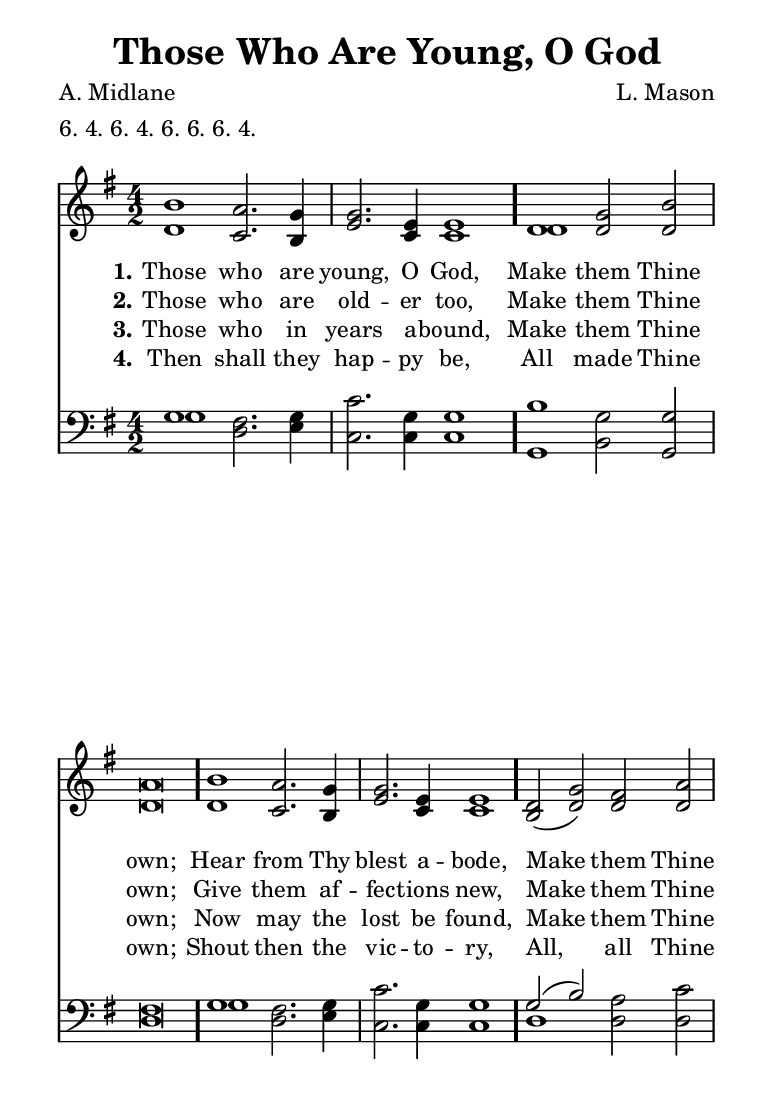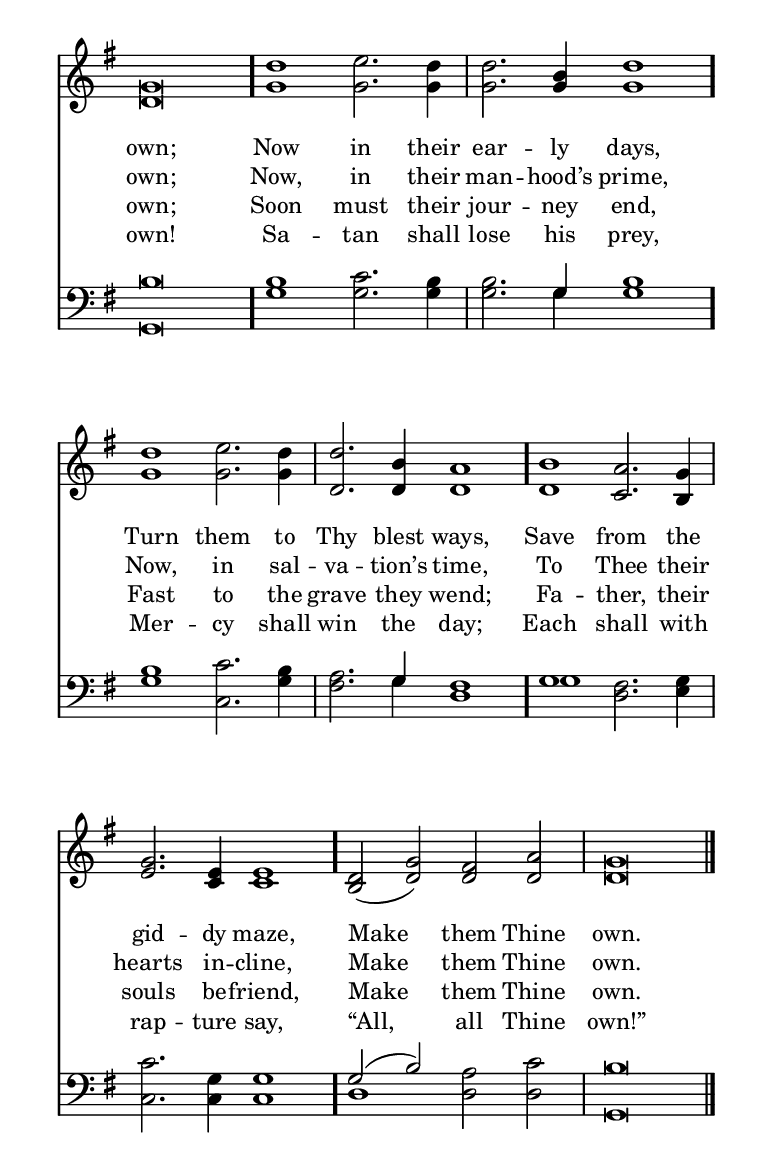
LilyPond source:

\include "common/global.ily"
\paper {
  \include "common/paper.ily"
  system-count = #(cond (is-eogsized 4) (#t #f))
}

\header{
  %children
  hymnnumber = "359"
  title = "Those Who Are Young, O God"
  tunename = "Bethany II"
  meter = "6. 4. 6. 4. 6. 6. 6. 4."
  poet = "A. Midlane"
  composer = "L. Mason"
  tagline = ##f
}

global = {
  \include "common/overrides.ily"
  \override Staff.TimeSignature.style = #'numbered
  \time 4/2
  \override Score.MetronomeMark.transparent = ##t % hide all fermata changes too
  \tempo 2=90
  \key g \major
  \autoBeamOff
}

patternA = { c1 c2. c4 | c2. c4 c1 | }
patternB = { c1 c2 c2 | c\breve | }
patternC = { c2( c2) c2 c2 | c\breve | }

notesSoprano = {
\global
\relative c'' {

  \changePitch \patternA { b a g | g e e }
  \changePitch \patternB { d g b | a }
  \changePitch \patternA { b a g | g e e }
  \changePitch \patternC { d g fis a | g }
  \changePitch \patternA { d' e d | d b d }
  \changePitch \patternA { d e d | d b a }
  \changePitch \patternA { b a g | g e e }
  \changePitch \patternC { d g fis a | g }

  \bar "|."

}
}

notesAlto = {
\global
\relative e' {

  \changePitch \patternA { d c b | e c c }
  \changePitch \patternB { d d d | d }
  \changePitch \patternA { d c b | e c c }
  \changePitch \patternC { b d d d | d }
  \changePitch \patternA { g g g | g g g }
  \changePitch \patternA { g g g | d d d }
  \changePitch \patternA { d c b | e c c }
  \changePitch \patternC { b d d d | d }

}
}

notesTenor = {
\global
\relative a {

  \changePitch \patternA { g fis g | c g g }
  \changePitch \patternB { b g g | fis }
  \changePitch \patternA { g fis g | c g g }
  \changePitch \patternC { g b a c | b }
  \changePitch \patternA { b c b | b g b }
  \changePitch \patternA { b c b | a g fis }
  \changePitch \patternA { g fis g | c g g }
  \changePitch \patternC { g b a c | b }

}
}

notesBass = {
\global
\relative f {

  \changePitch \patternA { g d e | c c c }
  \changePitch \patternB { g b g | d' }
  \changePitch \patternA { g d e | c c c }
  \changePitch \patternB { d d d | g, }
  \changePitch \patternA { g' g g | g g g }
  \changePitch \patternA { g c, g' | fis g d }
  \changePitch \patternA { g d e | c c c }
  \changePitch \patternB { d d d | g, }

}
}

wordsA = \lyricmode {
\set stanza = "1."

Those who are young, O God, \bar "."
Make them Thine own; \bar "."
Hear from Thy blest a -- bode, \bar "."
Make them Thine own; \bar "."
Now in their ear -- ly days, \bar "."
Turn them to Thy blest ways, \bar "."
Save from the gid -- dy maze, \bar "."
Make them Thine own. \bar "."

}

wordsB = \lyricmode {
\set stanza = "2."

Those who are old -- er too,
Make them Thine own;
Give them af -- fec -- tions new,
Make them Thine own;
Now, in their man -- hood’s prime,
Now, in sal -- va -- tion’s time,
To Thee their hearts in -- cline,
Make them Thine own.

}

wordsC = \lyricmode {
\set stanza = "3."

Those who in years a -- bound,
Make them Thine own;
Now may the lost be found,
Make them Thine own;
Soon must their jour -- ney end,
Fast to the grave they wend;
Fa -- ther, their souls be -- friend,
Make them Thine own.

}

wordsD = \lyricmode {
\set stanza = "4."

Then shall they hap -- py be,
All made Thine own;
Shout then the vic -- to -- ry,
All, all Thine own!
Sa -- tan shall lose his prey,
Mer -- cy shall win the day;
Each shall with rap -- ture say,
“All, all Thine own!”

}

\score {
  \context ChoirStaff <<
    \context Staff = upper <<
      \set Staff.autoBeaming = ##f
      \set ChoirStaff.systemStartDelimiter = #'SystemStartBar
      \set ChoirStaff.printPartCombineTexts = ##f
      \partcombine #'(2 . 9) \notesSoprano \notesAlto
      \context NullVoice = sopranos { \voiceOne << \notesSoprano >> }
      \context NullVoice = altos { \voiceTwo << \notesAlto >> }
      \context Lyrics = one   \lyricsto sopranos \wordsA
      \context Lyrics = two   \lyricsto sopranos \wordsB
      \context Lyrics = three \lyricsto sopranos \wordsC
      \context Lyrics = four  \lyricsto sopranos \wordsD
    >>
    \context Staff = men <<
      \set Staff.autoBeaming = ##f
      \clef bass
      \set ChoirStaff.printPartCombineTexts = ##f
      \partcombine #'(2 . 9) \notesTenor \notesBass
      \context NullVoice = tenors { \voiceOne << \notesTenor >> }
      \context NullVoice = basses { \voiceTwo << \notesBass >> }
    >>
  >>
  \layout {
    \include "common/layout.ily"
  }
  \midi{
    \include "common/midi.ily"
  }
}

\version "2.19.49"  % necessary for upgrading to future LilyPond versions.

% vi:set et ts=2 sw=2 ai nocindent syntax=lilypond:
